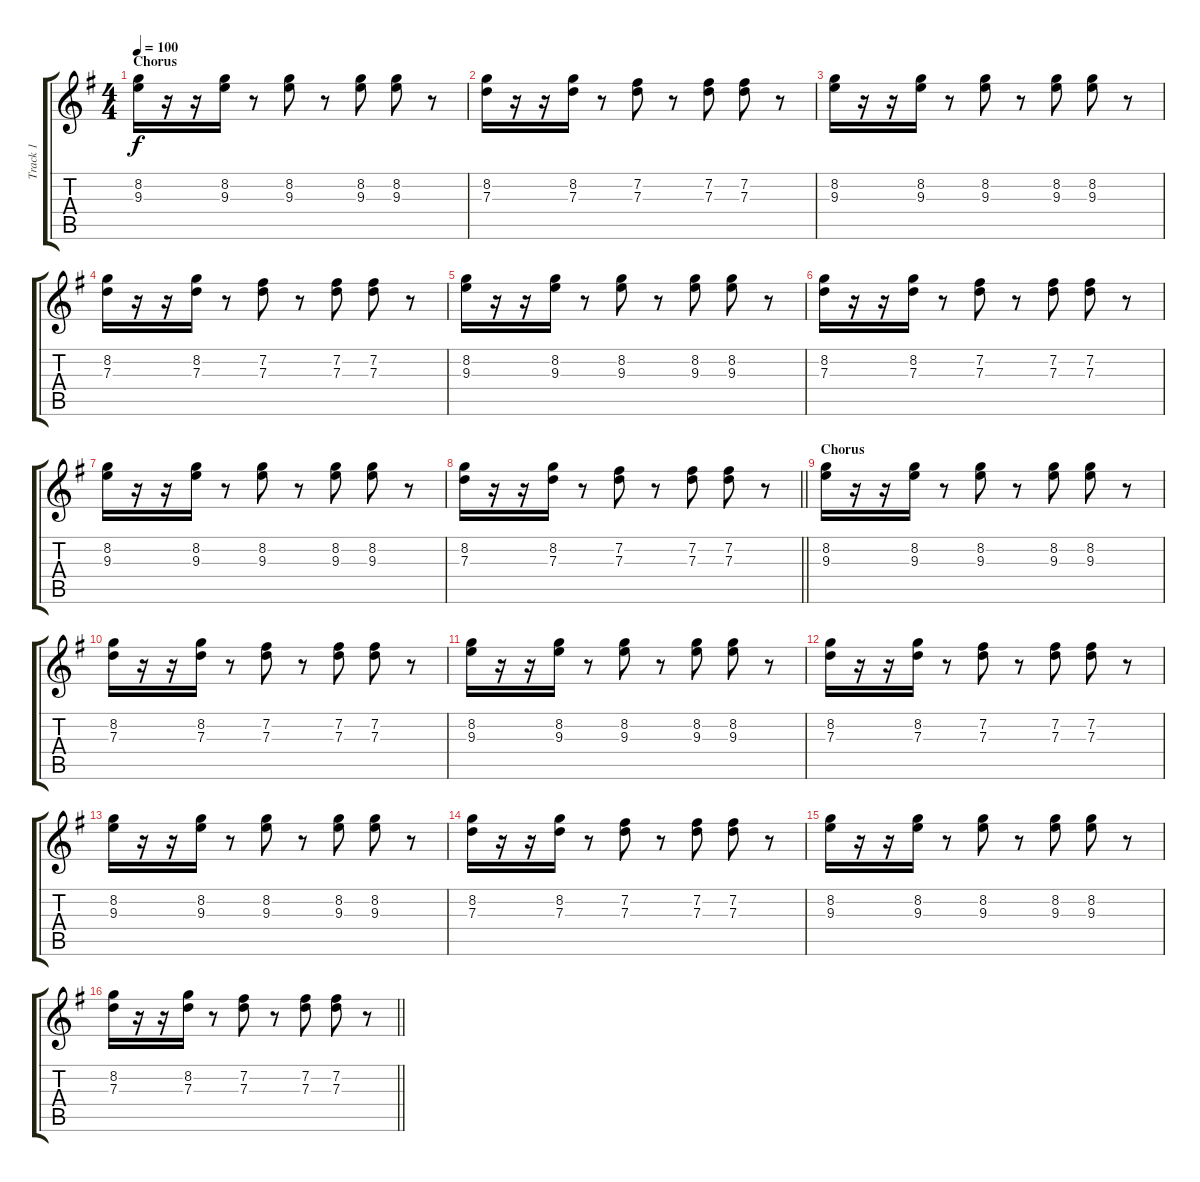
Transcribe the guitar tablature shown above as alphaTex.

\track ("Track 1" "Track 1") {instrument overdrivenguitar}
\staff {score tabs}
\tuning (E4 B3 G3 D3 A2 E2) {hide}
\ts (4 4)
\section ("" "Chorus")
\tempo 100
\clef g2
\ks g
(8.2 9.3).16{dy f} r.16 r.16 (8.2 9.3).16 r.8 (8.2 9.3).8 r.8 (8.2 9.3).8 (8.2 9.3).8 r.8 |
(8.2 7.3).16 r.16 r.16 (8.2 7.3).16 r.8 (7.2 7.3).8 r.8 (7.2 7.3).8 (7.2 7.3).8 r.8 |
(8.2 9.3).16 r.16 r.16 (8.2 9.3).16 r.8 (8.2 9.3).8 r.8 (8.2 9.3).8 (8.2 9.3).8 r.8 |
(8.2 7.3).16 r.16 r.16 (8.2 7.3).16 r.8 (7.2 7.3).8 r.8 (7.2 7.3).8 (7.2 7.3).8 r.8 |
(8.2 9.3).16 r.16 r.16 (8.2 9.3).16 r.8 (8.2 9.3).8 r.8 (8.2 9.3).8 (8.2 9.3).8 r.8 |
(8.2 7.3).16 r.16 r.16 (8.2 7.3).16 r.8 (7.2 7.3).8 r.8 (7.2 7.3).8 (7.2 7.3).8 r.8 |
(8.2 9.3).16 r.16 r.16 (8.2 9.3).16 r.8 (8.2 9.3).8 r.8 (8.2 9.3).8 (8.2 9.3).8 r.8 |
\barLineRight lightlight
(8.2 7.3).16 r.16 r.16 (8.2 7.3).16 r.8 (7.2 7.3).8 r.8 (7.2 7.3).8 (7.2 7.3).8 r.8 |
\section ("" "Chorus")
(8.2 9.3).16 r.16 r.16 (8.2 9.3).16 r.8 (8.2 9.3).8 r.8 (8.2 9.3).8 (8.2 9.3).8 r.8 |
(8.2 7.3).16 r.16 r.16 (8.2 7.3).16 r.8 (7.2 7.3).8 r.8 (7.2 7.3).8 (7.2 7.3).8 r.8 |
(8.2 9.3).16 r.16 r.16 (8.2 9.3).16 r.8 (8.2 9.3).8 r.8 (8.2 9.3).8 (8.2 9.3).8 r.8 |
(8.2 7.3).16 r.16 r.16 (8.2 7.3).16 r.8 (7.2 7.3).8 r.8 (7.2 7.3).8 (7.2 7.3).8 r.8 |
(8.2 9.3).16 r.16 r.16 (8.2 9.3).16 r.8 (8.2 9.3).8 r.8 (8.2 9.3).8 (8.2 9.3).8 r.8 |
(8.2 7.3).16 r.16 r.16 (8.2 7.3).16 r.8 (7.2 7.3).8 r.8 (7.2 7.3).8 (7.2 7.3).8 r.8 |
(8.2 9.3).16 r.16 r.16 (8.2 9.3).16 r.8 (8.2 9.3).8 r.8 (8.2 9.3).8 (8.2 9.3).8 r.8 |
\barLineRight lightlight
(8.2 7.3).16 r.16 r.16 (8.2 7.3).16 r.8 (7.2 7.3).8 r.8 (7.2 7.3).8 (7.2 7.3).8 r.8
